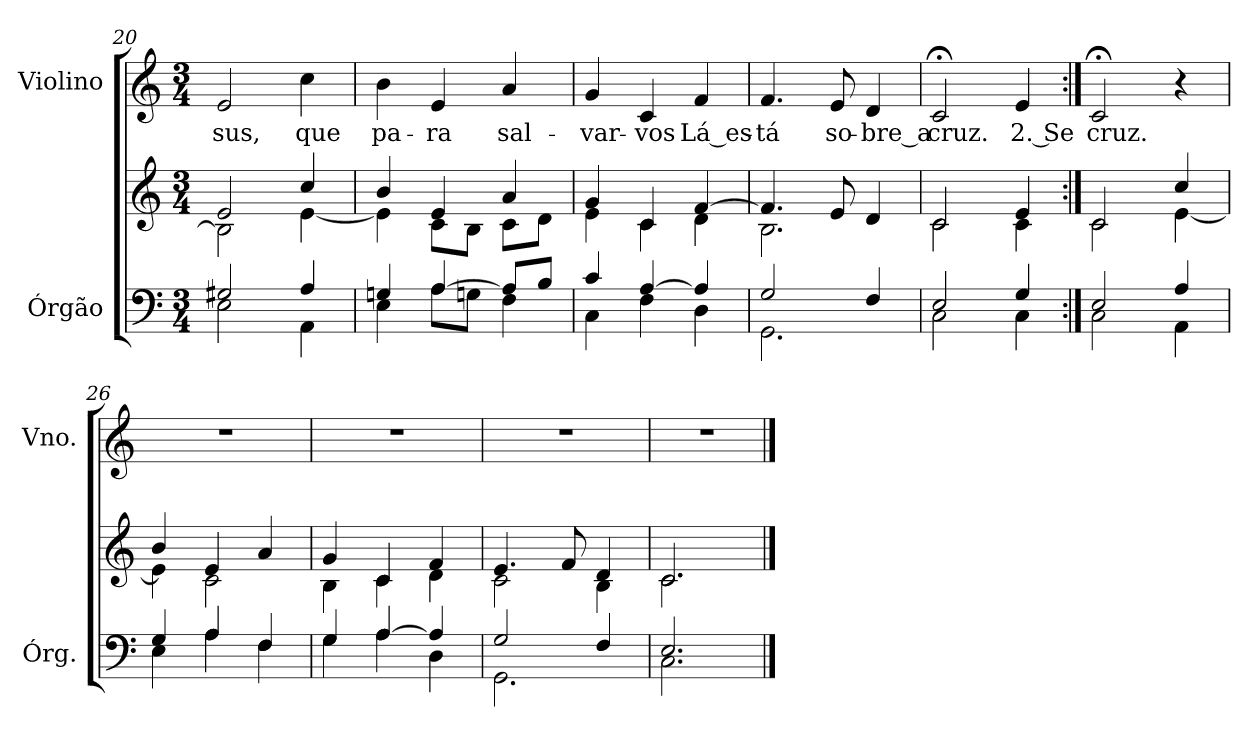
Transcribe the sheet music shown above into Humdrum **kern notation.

**kern	**kern	**kern	**text
*part2	*part2	*part1	*part1
*staff3	*staff2	*staff1	*staff1
*I"Órgão	*	*I"Violino	*
*I'Órg.	*	*I'Vno.	*
*clefF4	*clefG2	*clefG2	*
*k[]	*k[]	*k[]	*
*C:	*C:	*C:	*
*M3/4	*M3/4	*M3/4	*
=20	=20	=20	=20
*^	*^	*	*
!	!	!	!	!	!LO:LY:b:color=#000000
2G#Xi/	2Ei\	2ei/	2Bi\]	2ei/	-sus,
!	!	!	!	!	!LO:LY:b:color=#000000
4Ai/	4AAi\	4cci/	[<4ei\	4cci\	que
=21	=21	=21	=21	=21	=21
!	!	!	!	!	!LO:LY:b:color=#000000
4Gni/	4Ei\	4bi/	4ei\]	4bi\	pa-
!	!	!	!	!	!LO:LY:b:color=#000000
[>4Ai/	8Ai\L	4ei/	8ci\L	4ei/	-ra
.	8Gni\J	.	8Bi\J	.	.
!	!	!	!	!	!LO:LY:b:color=#000000
8Ai/L]	4Fi\	4ai/	8ci\L	4ai/	sal-
8Bi/J	.	.	8di\J	.	.
!!LO:PB:g=z
=22	=22	=22	=22	=22	=22
!	!	!	!	!	!LO:LY:b:color=#000000
4ci/	4Ci\	4gi/	4ei\	4gi/	-var-
!	!	!	!	!	!LO:LY:b:color=#000000
[>4Ai/	4Fi\	4ci/	4ci\	4ci/	-vos
!	!	!	!	!	!LO:LY:b:color=#000000
4Ai/]	4Di\	[>4fi/	4di\	4fi/	Lá_es-
=23	=23	=23	=23	=23	=23
!	!	!	!	!	!LO:LY:b:color=#000000
2Gi/	2.GGi\	4.fi/]	2.Bi\	4.fi/	-tá
!	!	!	!	!	!LO:LY:b:color=#000000
.	.	8ei/	.	8ei/	so-
!	!	!	!	!	!LO:LY:b:color=#000000
4Fi/	.	4di/	.	4di/	-bre_a
=24	=24	=24	=24	=24	=24
!	!	!	!	!	!LO:LY:b:color=#000000
2Ei/	2Ci\	2ci/	2ci\	2c;i/	cruz.
!	!	!	!	!	!LO:LY:b:color=#000000
4Gi/	4Ci\	4ei/	4ci\	4ei/	2. Se
=25:|!	=25:|!	=25:|!	=25:|!	=25:|!	=25:|!
!	!	!	!	!	!LO:LY:b:color=#000000
2Ei/	2Ci\	2ci/	2ci\	2c;i/	cruz.
4Ai/	4AAi\	4cci/	[<4ei\	4r	.
=26	=26	=26	=26	=26	=26
!	!	!	!	!LO:N:vis=1	!
4Gi/	4Ei\	4bi/	4ei\]	2.r	.
4Ai/	4Ai\	4ei/	2ci\	.	.
4Fi/	4Fi\	4ai/	.	.	.
=27	=27	=27	=27	=27	=27
!	!	!	!	!LO:N:vis=1	!
4Gi/	4Gi\	4gi/	4Bi\	2.r	.
[>4Ai/	4Ai\	4ci/	4ci\	.	.
4Ai/]	4Di\	4fi/	4di\	.	.
=28	=28	=28	=28	=28	=28
!	!	!	!	!LO:N:vis=1	!
2Gi/	2.GGi\	4.ei/	2ci\	2.r	.
.	.	8fi/	.	.	.
4Fi/	.	4di/	4Bi\	.	.
=29	=29	=29	=29	=29	=29
!	!	!	!	!LO:N:vis=1	!
2.Ei/	2.Ci\	2.ci/	2.ci\	2.r	.
*v	*v	*	*	*	*
*	*v	*v	*	*
==	==	==	==
*-	*-	*-	*-
